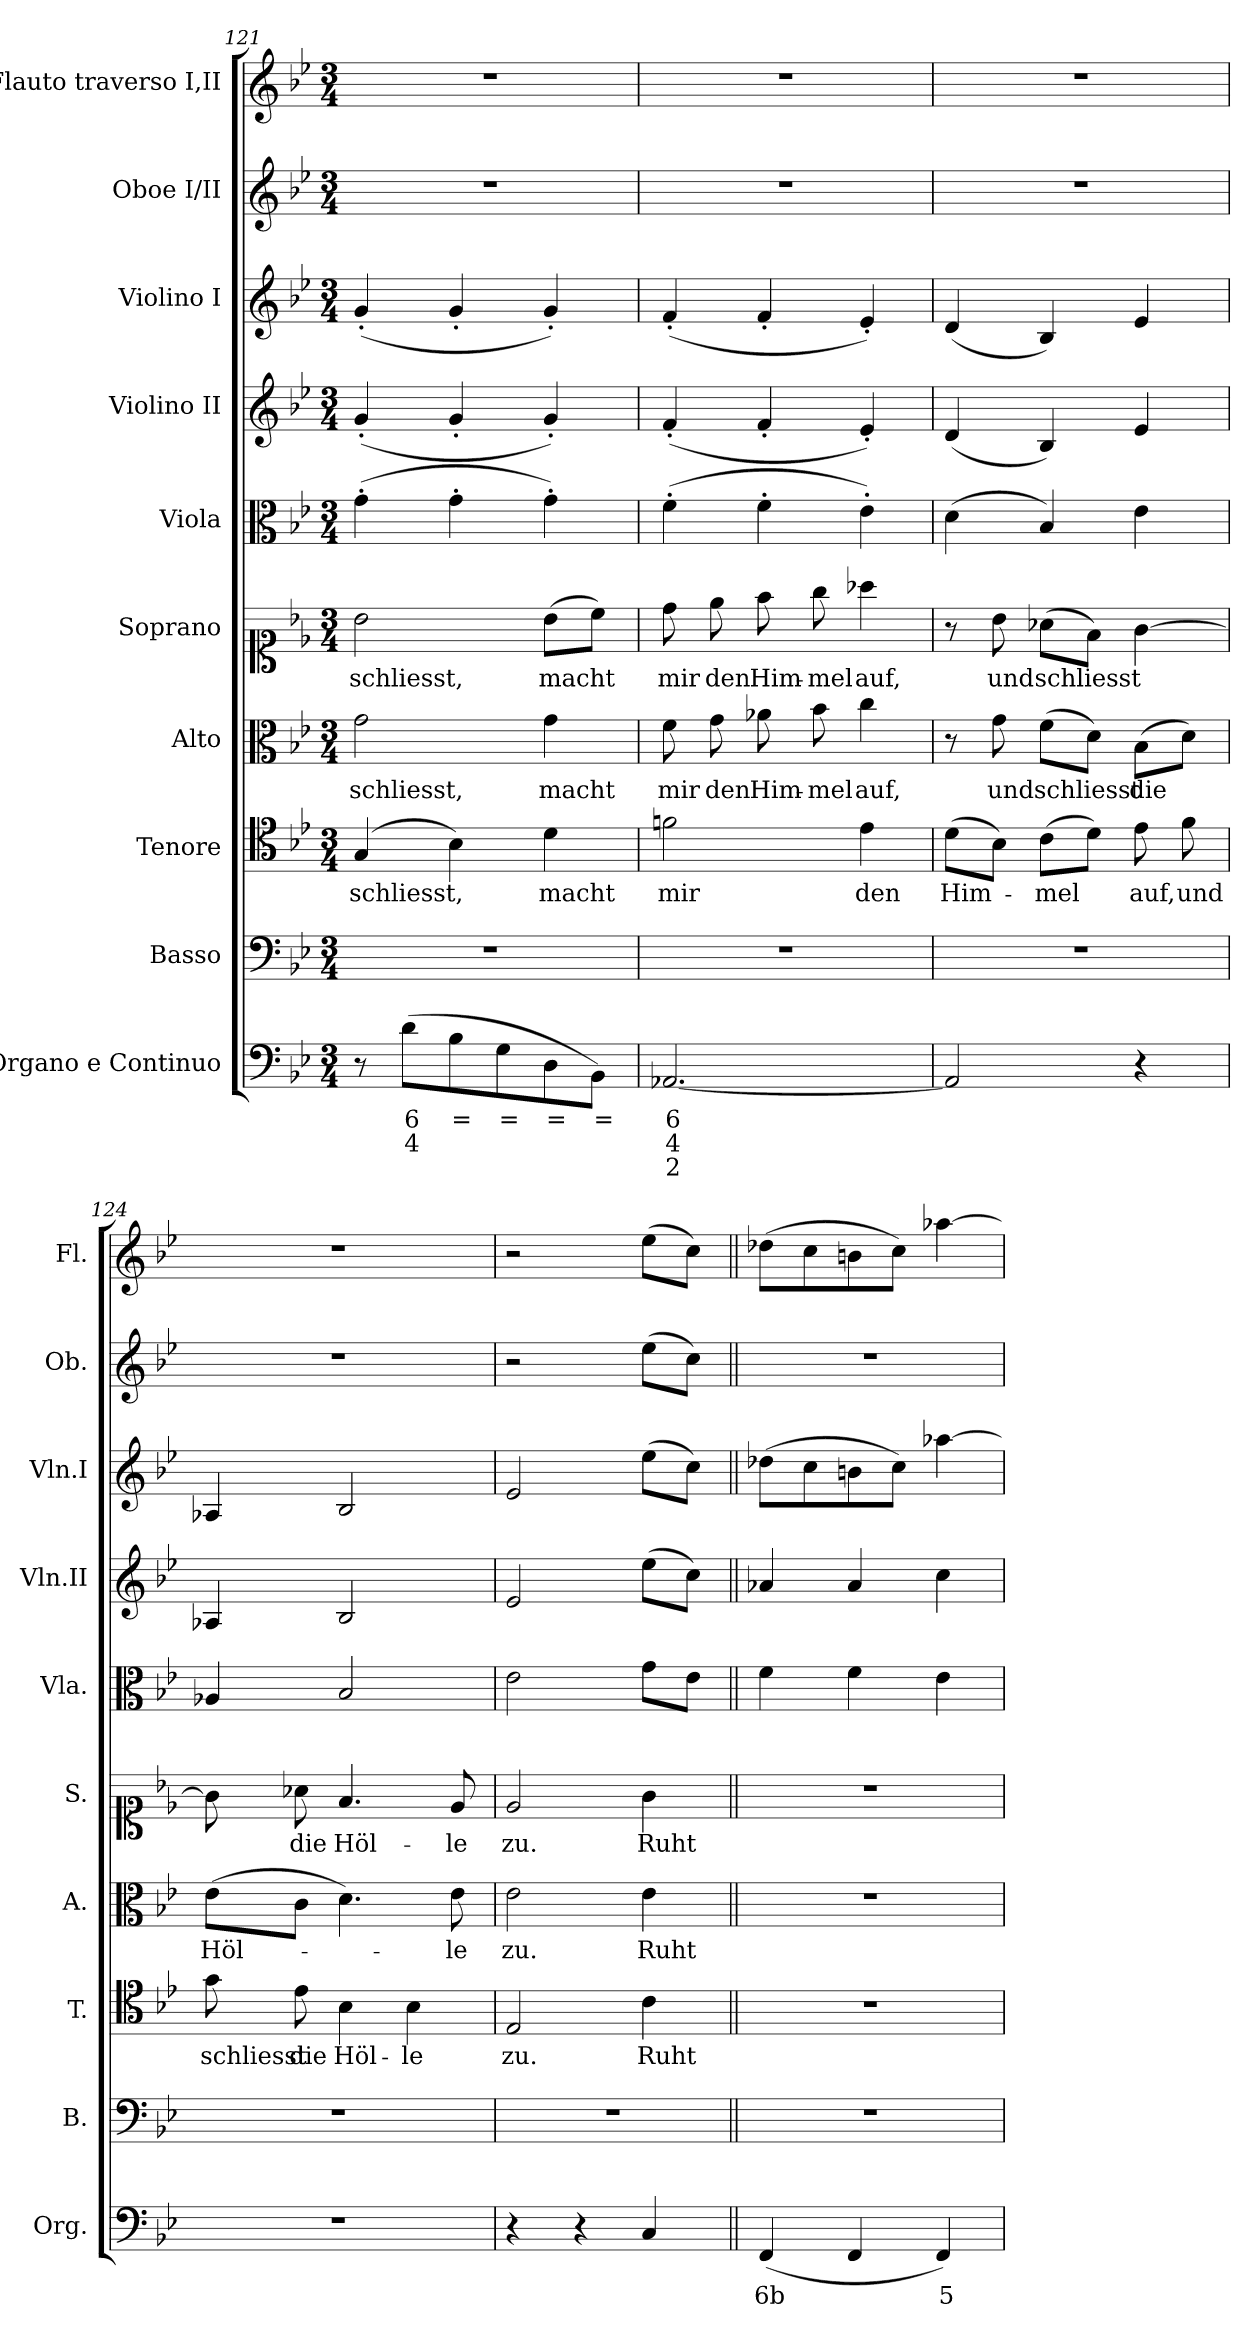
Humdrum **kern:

**kern	**text	**text	**text	**kern	**kern	**text	**kern	**text	**kern	**text	**kern	**kern	**kern	**kern	**kern
*part10	*part10	*part10	*part10	*part9	*part8	*part8	*part7	*part7	*part6	*part6	*part5	*part4	*part3	*part2	*part1
*staff10	*staff10	*staff10	*staff10	*staff9	*staff8	*staff8	*staff7	*staff7	*staff6	*staff6	*staff5	*staff4	*staff3	*staff2	*staff1
*I"Organo e  Continuo	*	*	*	*I"Basso	*I"Tenore	*	*I"Alto	*	*I"Soprano	*	*I"Viola	*I"Violino II	*I"Violino I	*I"Oboe I/II	*I"Flauto traverso I,II
*I'Org.	*	*	*	*I'B.	*I'T.	*	*I'A.	*	*I'S.	*	*I'Vla.	*I'Vln.II	*I'Vln.I	*I'Ob.	*I'Fl.
*clefF4	*	*	*	*clefF4	*clefC4	*	*clefC3	*	*clefC1	*	*clefC3	*clefG2	*clefG2	*clefG2	*clefG2
*k[b-e-]	*	*	*	*k[b-e-]	*k[b-e-]	*	*k[b-e-]	*	*k[b-e-]	*	*k[b-e-]	*k[b-e-]	*k[b-e-]	*k[b-e-]	*k[b-e-]
*M3/4	*	*	*	*M3/4	*M3/4	*	*M3/4	*	*M3/4	*	*M3/4	*M3/4	*M3/4	*M3/4	*M3/4
=121	=121	=121	=121	=121	=121	=121	=121	=121	=121	=121	=121	=121	=121	=121	=121
8r	.	.	.	2.r	(>4G/	-schliesst,	2g\	-schliesst,	2b-\	-schliesst,	(>4g'\	(<4g'/	(<4g'/	2.r	2.r
(>8d\L	6	4	.	.	.	.	.	.	.	.	.	.	.	.	.
8B-\	=	.	.	.	4B-\)	.	.	.	.	.	4g'\	4g'/	4g'/	.	.
8G\	=	.	.	.	.	.	.	.	.	.	.	.	.	.	.
8D\	=	.	.	.	4d\	macht	4g\	macht	(>8b-\L	macht	4g'\)	4g'/)	4g'/)	.	.
8BB-\J)	=	.	.	.	.	.	.	.	8cc\J)	.	.	.	.	.	.
=122	=122	=122	=122	=122	=122	=122	=122	=122	=122	=122	=122	=122	=122	=122	=122
[2.AA-X/	6	4	2	2.r	2fn\	mir	8f\	mir	8dd\	mir	(>4f'\	(<4f'/	(<4f'/	2.r	2.r
.	.	.	.	.	.	.	8g\	den	8ee-\	den	.	.	.	.	.
.	.	.	.	.	.	.	8a-X\	Him-	8ff\	Him-	4f'\	4f'/	4f'/	.	.
.	.	.	.	.	.	.	8b-\	-mel	8gg\	-mel	.	.	.	.	.
.	.	.	.	.	4e-\	den	4cc\	auf,	4aa-X\	auf,	4e-'\)	4e-'/)	4e-'/)	.	.
=123	=123	=123	=123	=123	=123	=123	=123	=123	=123	=123	=123	=123	=123	=123	=123
2AA-/]	.	.	.	2.r	(>8d\L	Him-	8r	.	8r	.	(>4d\	(<4d/	(<4d/	2.r	2.r
.	.	.	.	.	8B-\J)	.	8g\	und	8b-\	und	.	.	.	.	.
.	.	.	.	.	(>8c\L	mel	(>8f\L	schliesst	(>8a-X\L	schliesst	4B-/)	4B-/)	4B-/)	.	.
.	.	.	.	.	8d\J)	.	8d\J)	.	8f\J)	.	.	.	.	.	.
4r	.	.	.	.	8e-\	auf,	(>8B-\L	die	[4g\	.	4e-\	4e-/	4e-/	.	.
.	.	.	.	.	8f\	und	8d\J)	.	.	.	.	.	.	.	.
=124	=124	=124	=124	=124	=124	=124	=124	=124	=124	=124	=124	=124	=124	=124	=124
2.r	.	.	.	2.r	8g\	schliesst	(>8e-\L	Höl-	8g\]	.	4A-X/	4A-X/	4A-X/	2.r	2.r
.	.	.	.	.	8e-\	die	8c\J	.	8a-X\	die	.	.	.	.	.
.	.	.	.	.	4B-\	Höl-	4.d\)	.	4.f/	Höl-	2B-/	2B-/	2B-/	.	.
.	.	.	.	.	4B-\	-le	.	.	.	.	.	.	.	.	.
.	.	.	.	.	.	.	8e-\	le	8e-/	-le	.	.	.	.	.
=125	=125	=125	=125	=125	=125	=125	=125	=125	=125	=125	=125	=125	=125	=125	=125
4r	.	.	.	2.r	2E-/	zu.	2e-\	zu.	2e-/	zu.	2e-\	2e-/	2e-/	2r	2r
4r	.	.	.	.	.	.	.	.	.	.	.	.	.	.	.
4C/	.	.	.	.	4c\	Ruht	4e-\	Ruht	4g\	Ruht	8g\L	(>8ee-\L	(>8ee-\L	(>8ee-\L	(>8ee-\L
.	.	.	.	.	.	.	.	.	.	.	8e-\J	8cc\J)	8cc\J)	8cc\J)	8cc\J)
=126||	=126||	=126||	=126||	=126||	=126||	=126||	=126||	=126||	=126||	=126||	=126||	=126||	=126||	=126||	=126||
(<4FF/	6b	.	.	2.r	2.r	.	2.r	.	2.r	.	4f\	4a-X/	(>8dd-X\L	2.r	(>8dd-X\L
.	.	.	.	.	.	.	.	.	.	.	.	.	8cc\	.	8cc\
4FF/	.	.	.	.	.	.	.	.	.	.	4f\	4a-/	8bn\	.	8bn\
.	.	.	.	.	.	.	.	.	.	.	.	.	8cc\J)	.	8cc\J)
4FF/)	5	.	.	.	.	.	.	.	.	.	4e-\	4cc\	[4aa-X\	.	[4aa-X\
=	=	=	=	=	=	=	=	=	=	=	=	=	=	=	=
*-	*-	*-	*-	*-	*-	*-	*-	*-	*-	*-	*-	*-	*-	*-	*-
